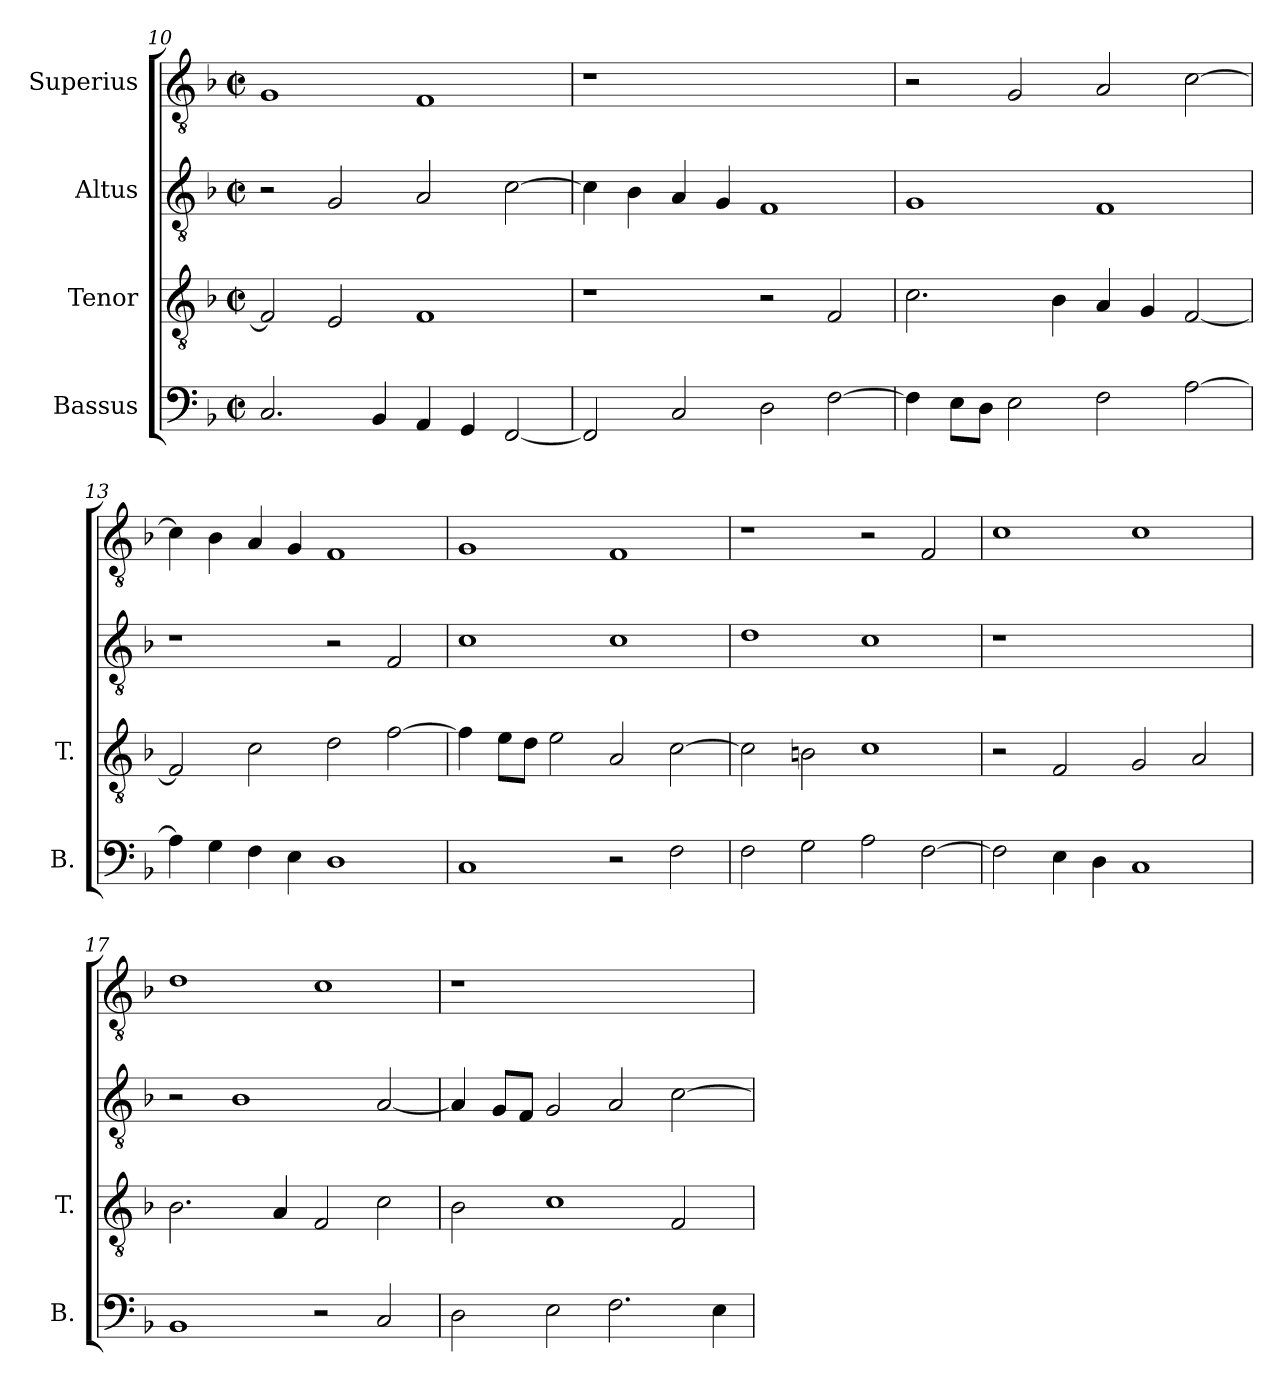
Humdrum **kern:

**kern	**kern	**kern	**kern
*part4	*part3	*part2	*part1
*staff4	*staff3	*staff2	*staff1
*I"Bassus	*I"Tenor	*I"Altus	*I"Superius
*I'B.	*I'T.	*	*
*clefF4	*clefGv2	*clefGv2	*clefGv2
*	*ITrd7c12	*ITrd7c12	*ITrd7c12
*k[b-]	*k[b-]	*k[b-]	*k[b-]
*F:	*F:	*F:	*F:
*M2/2	*M2/2	*M2/2	*M2/2
*met(c|)	*met(c|)	*met(c|)	*met(c|)
=10	=10	=10	=10
2.Ci/	2FFi/]	2r	1GGi
.	2EEi/	2GGi/	.
4BB-i/	.	.	.
4AAi/	1FFi	2AAi/	1FFi
4GGi/	.	.	.
[<2FFi/	.	[>2Ci\	.
!!LO:PB:g=z
=11	=11	=11	=11
!	!	!	!LO:N:vis=1
2FFi/]	1r	4Ci\]	1r
.	.	4BB-i\	.
2Ci/	.	4AAi/	.
.	.	4GGi/	.
2Di\	2r	1FFi	1ryy
[>2Fi\	2FFi/	.	.
=12	=12	=12	=12
4Fi\]	2.Ci\	1GGi	2r
8Ei\L	.	.	.
8Di\J	.	.	.
2Ei\	.	.	2GGi/
.	4BB-i\	.	.
2Fi\	4AAi/	1FFi	2AAi/
.	4GGi/	.	.
[>2Ai\	[<2FFi/	.	[>2Ci\
=13	=13	=13	=13
4Ai\]	2FFi/]	1r	4Ci\]
4Gi\	.	.	4BB-i\
4Fi\	2Ci\	.	4AAi/
4Ei\	.	.	4GGi/
1Di	2Di\	2r	1FFi
.	[>2Fi\	2FFi/	.
=14	=14	=14	=14
1Ci	4Fi\]	1Ci	1GGi
.	8Ei\L	.	.
.	8Di\J	.	.
.	2Ei\	.	.
2r	2AAi/	1Ci	1FFi
2Fi\	[>2Ci\	.	.
!!LO:LB:g=z
=15	=15	=15	=15
2Fi\	2Ci\]	1Di	1r
2Gi\	2BBni\	.	.
2Ai\	1Ci	1Ci	2r
[>2Fi\	.	.	2FFi/
=16	=16	=16	=16
!	!	!LO:N:vis=1	!
2Fi\]	2r	1r	1Ci
4Ei\	2FFi/	.	.
4Di\	.	.	.
1Ci	2GGi/	1ryy	1Ci
.	2AAi/	.	.
=17	=17	=17	=17
1BB-i	2.BB-i\	2r	1Di
.	.	1BB-i	.
.	4AAi/	.	.
2r	2FFi/	.	1Ci
2Ci/	2Ci\	[<2AAi/	.
=18	=18	=18	=18
!	!	!	!LO:N:vis=1
2Di\	2BB-i\	4AAi/]	1r
.	.	8GGi/L	.
.	.	8FFi/J	.
2Ei\	1Ci	2GGi/	.
2.Fi\	.	2AAi/	1ryy
.	2FFi/	[>2Ci\	.
4Ei\	.	.	.
=	=	=	=
*-	*-	*-	*-
